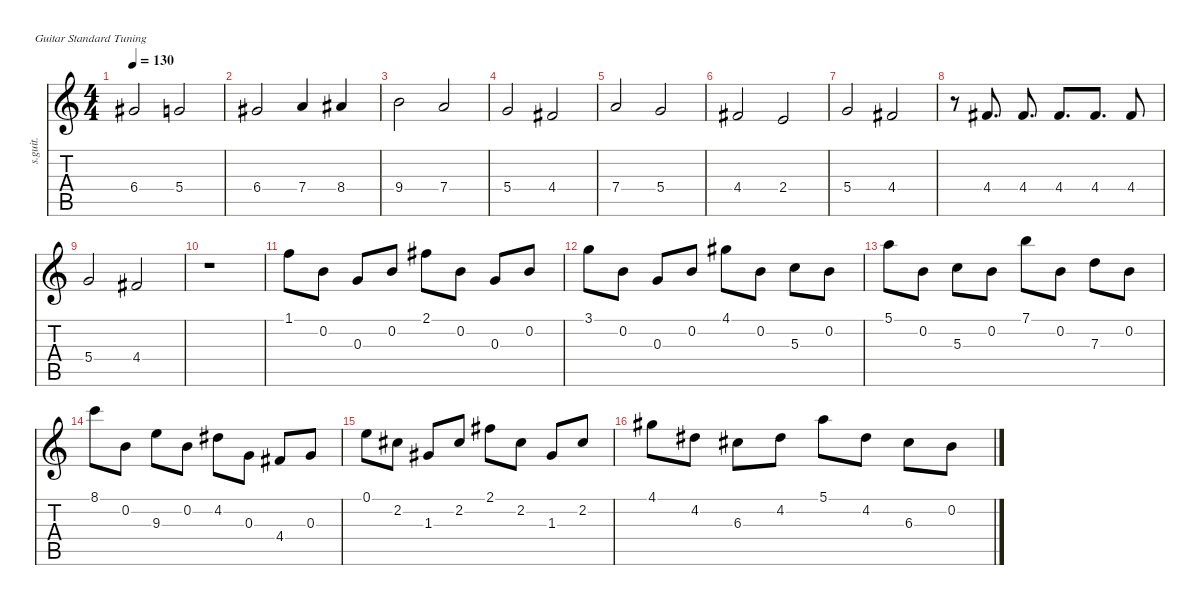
\defaultSystemsLayout 4
\hideDynamics
\bracketExtendMode nobrackets
\track ("Steel Guitar" "s.guit.") {instrument acousticguitarsteel}
\staff {score tabs}
\tuning (E4 B3 G3 D3 A2 E2)
\ts (4 4)
\tempo 130
\clef g2
\ks c
6.4{acc #}.2{dy mf} 5.4.2 |
6.4{acc #}.2 7.4.4 8.4{acc #}.4 |
9.4.2 7.4.2 |
5.4.2 4.4{acc #}.2 |
7.4.2 5.4.2 |
4.4{acc #}.2 2.4.2 |
5.4.2 4.4{acc #}.2 |
r.8 4.4{acc #}.8{d} 4.4{acc #}.8{d} 4.4{acc #}.8{d} 4.4{acc #}.8{d} 4.4{acc #}.8 |
5.4.2 4.4{acc #}.2 |
r.1 |
1.1.8 0.2.8 0.3.8 0.2.8 2.1{acc #}.8 0.2.8 0.3.8 0.2.8 |
3.1.8 0.2.8 0.3.8 0.2.8 4.1{acc #}.8 0.2.8 5.3.8 0.2.8 |
5.1.8 0.2.8 5.3.8 0.2.8 7.1.8 0.2.8 7.3.8 0.2.8 |
8.1.8 0.2.8 9.3.8 0.2.8 4.2{acc #}.8 0.3.8 4.4{acc #}.8 0.3.8 |
0.1.8 2.2{acc #}.8 1.3{acc #}.8 2.2{acc #}.8 2.1{acc #}.8 2.2{acc #}.8 1.3{acc #}.8 2.2{acc #}.8 |
4.1{acc #}.8 4.2{acc #}.8 6.3{acc #}.8 4.2{acc #}.8 5.1.8 4.2{acc #}.8 6.3{acc #}.8 0.2.8
